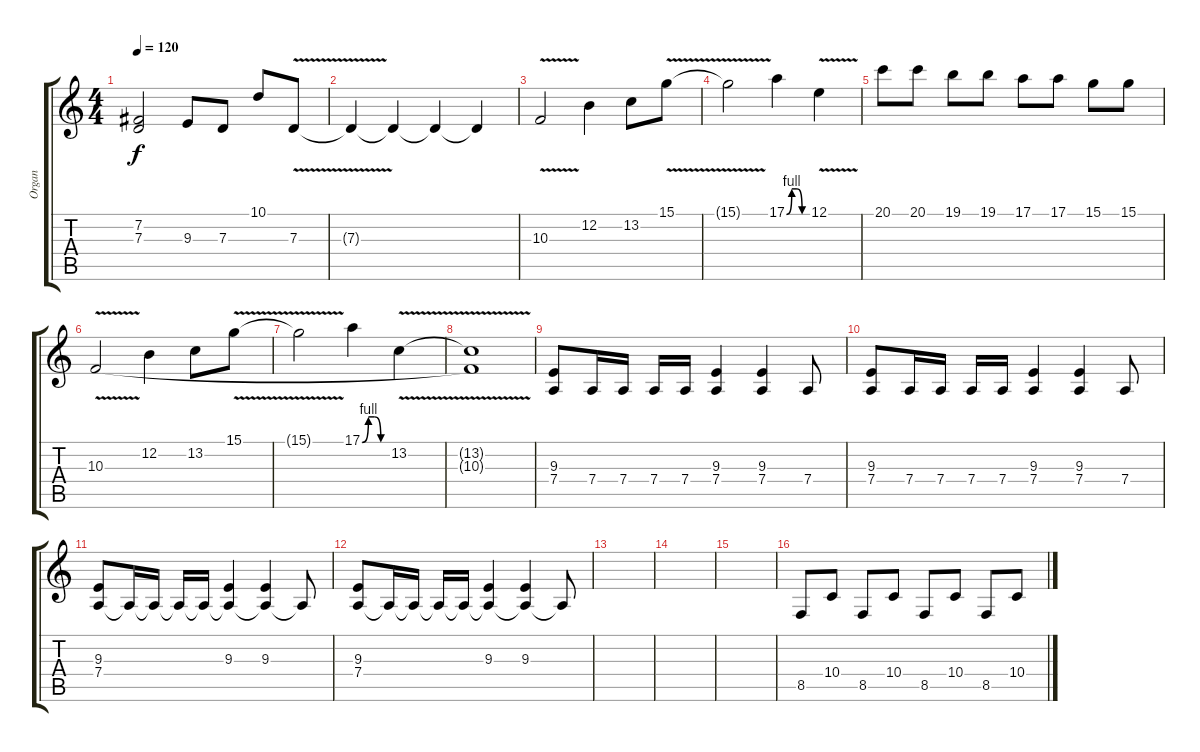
\track ("Organ" "Organ") {instrument reedorgan}
\staff {score tabs}
\tuning (E4 B3 G3 D3 A2 E2) {hide}
\ts (4 4)
\tempo 120
\clef g2
\ks c
(7.2 7.3).2{dy f} 9.3.8 7.3.8 10.1.8 7.3{v}.8 |
7.3{t}.4 7.3{t}.4 7.3{t}.4 7.3{t}.4 |
10.3{v}.2 12.2.4 13.2.8 15.1{v}.8 |
15.1{t}.2 17.1{be (custom 0 0 15 4 30 4 45 0 60 0)}.4 12.1{v}.4 |
20.1.8 20.1.8 19.1.8 19.1.8 17.1.8 17.1.8 15.1.8 15.1.8 |
10.3{v}.2 12.2.4 13.2.8 15.1{v}.8 |
15.1{t}.2 17.1{be (custom 0 0 15 4 30 4 45 0 60 0)}.4 13.2{v}.4 |
(13.2{t} 10.3{t}).1 |
(9.3 7.4).8{volume 13 instrument reedorgan} 7.4.16 7.4.16 7.4.16 7.4.16 (9.3 7.4).4 (9.3 7.4).4 7.4.8 |
(9.3 7.4).8 7.4.16 7.4.16 7.4.16 7.4.16 (9.3 7.4).4 (9.3 7.4).4 7.4.8 |
(9.3 7.4).8 7.4{t}.16 7.4{t}.16 7.4{t}.16 7.4{t}.16 (9.3 7.4{t}).4 (9.3 7.4{t}).4 7.4{t}.8 |
(9.3 7.4).8 7.4{t}.16 7.4{t}.16 7.4{t}.16 7.4{t}.16 (9.3 7.4{t}).4 (9.3 7.4{t}).4 7.4{t}.8 |
|
|
|
8.5.8 10.4.8 8.5.8 10.4.8 8.5.8 10.4.8 8.5.8 10.4.8
